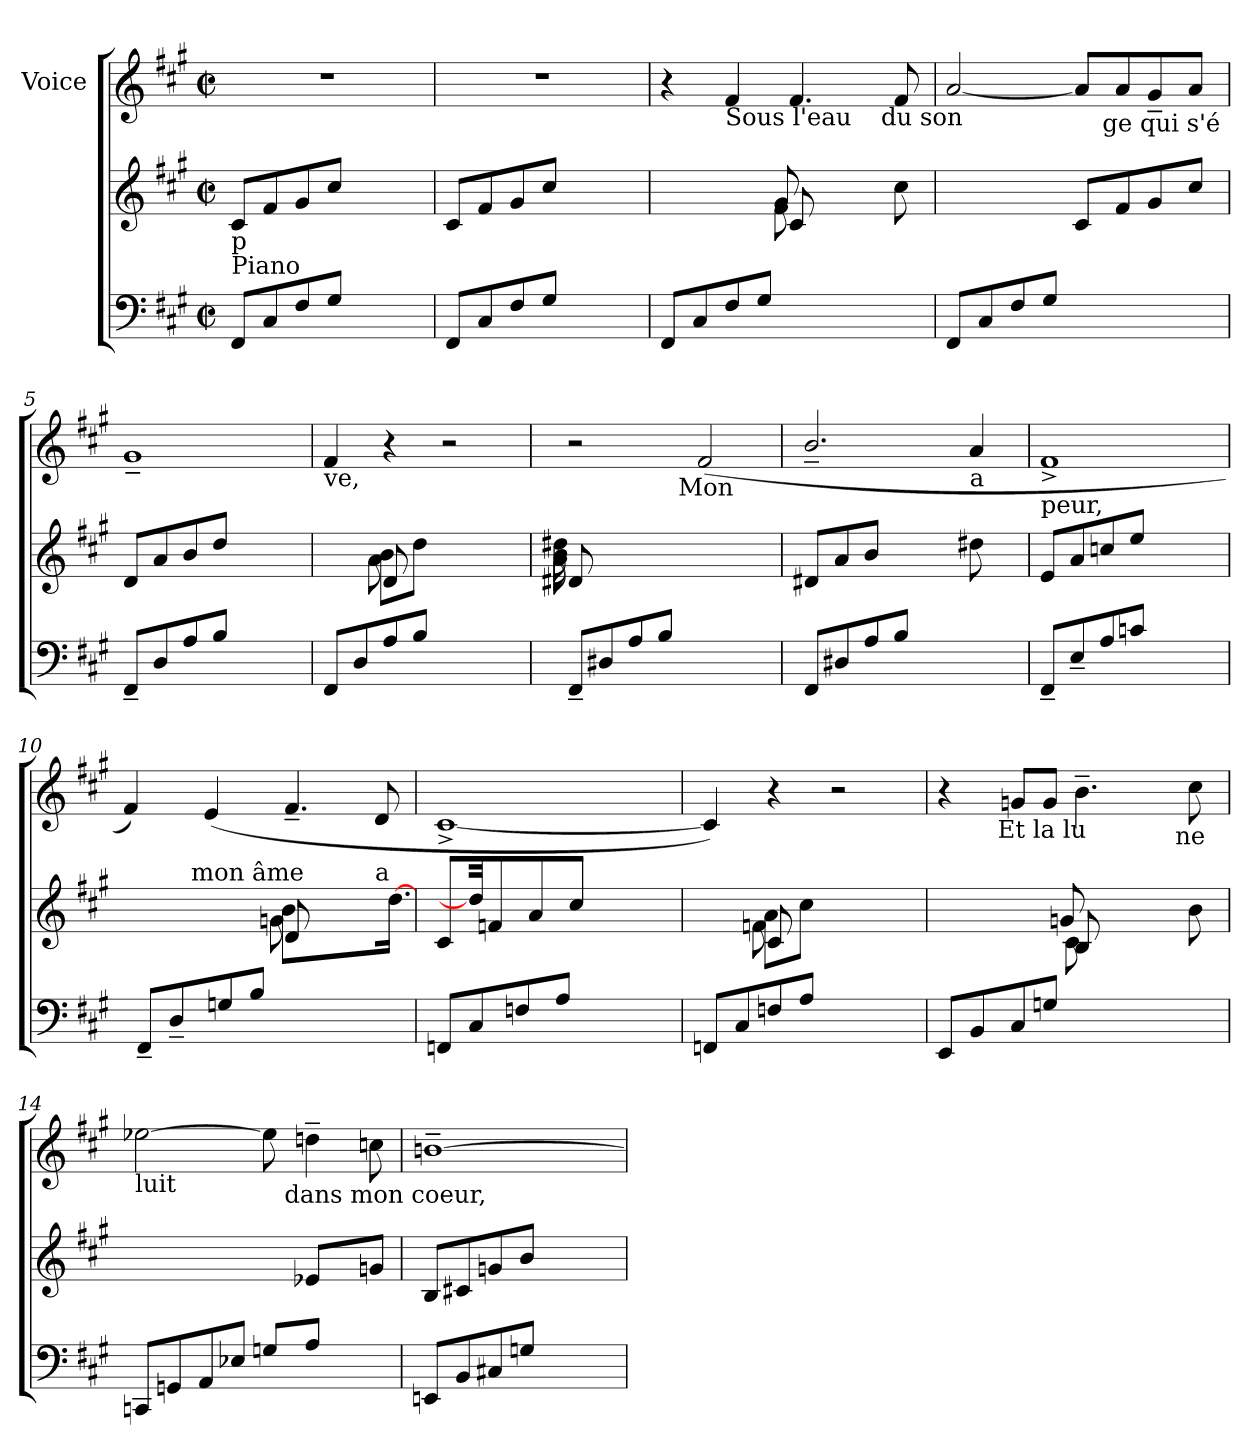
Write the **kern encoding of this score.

**kern	**kern	**kern
*part2	*part2	*part1
*staff3	*staff2	*staff1
*	*	*I"Voice
*clefF4	*clefG2	*clefG2
*k[f#c#g#]	*k[f#c#g#]	*k[f#c#g#]
*A:	*A:	*A:
*M2/2	*M2/2	*M2/2
*met(c|)	*met(c|)	*met(c|)
=1	=1	=1
!LO:TX:a:t=Piano	!	!
!LO:TX:a:t=p	!	!
!	!	!LO:N:vis=1
8FF#/L	8c#/L	1r
8C#/	8f#/	.
8F#/	8g#/	.
8G#/J	8cc#/J	.
2ryy	2ryy	.
=2	=2	=2
!	!	!LO:N:vis=1
8FF#/L	8c#/L	1r
8C#/	8f#/	.
8F#/	8g#/	.
8G#/J	8cc#/J	.
2ryy	2ryy	.
=3	=3	=3
*	*^	*^
*	*	*^	*	*
8FF#/L	2ryy	2ryy	2ryy	4r	2ryy
8C#/	.	.	.	.	.
!	!	!	!	!LO:TX:b:t=Sous l'eau	!
8F#/	.	.	.	4f#/	.
8G#/J	.	.	.	.	.
2ryy	8c#/	8f#\	8g#/	4.f#/	4ryy
.	4.ryy	4.ryy	4ryy	.	.
.	.	.	.	.	16.ryy
!	!	!	!	!	!LO:TX:b:t=du son
.	.	.	.	.	8ryy
.	.	.	8cc#\	8f#/	.
.	.	.	.	.	32ryy
*	*v	*v	*v	*	*
=4	=4	=4	=4
8FF#/L	2ryy	[<2a/	2ryy
8C#/	.	.	.
8F#/	.	.	.
8G#/J	.	.	.
2ryy	8c#/L	8a/L]	16.ryy
!	!	!	!LO:TX:b:t=ge qui s'é
.	.	.	4ryy
.	8f#/	8a/	.
.	8g#/	8g#~</	.
.	.	.	8ryy
.	8cc#/J	8a/J	.
.	.	.	32ryy
!!LO:LB:g=z
=5	=5	=5	=5
!	!	!LO:TX:b:t=lè	!
*	*	*v	*v
8FF#~>/L	8d/L	1g#~<
8D/	8a/	.
8A/	8b/	.
8B/J	8dd/J	.
2ryy	2ryy	.
=6	=6	=6
*	*^	*
*	*	*^	*
!	!	!	!	!LO:TX:b:t=ve,
8FF#/L	4ryy	4ryy	4ryy	4f#/
8D/	.	.	.	.
8A/	8d/	8a\	8b\L	4r
8B/J	2ryy	2ryy	8dd\J	.
2ryy	.	.	2ryy	2r
.	8ryy	8ryy	.	.
=7	=7	=7	=7	=7
*	*	*	*^	*
!	!	!	!	!	!LO:TX:a:i:t=expressif
*	*	*	*	*	*^
8FF#~>/L	8d#X/	8a\	8b\	8dd#X\	2r	4..ryy
8D#X/	2..ryy	2..ryy	2..ryy	2..ryy	.	.
8A/	.	.	.	.	.	.
8B/J	.	.	.	.	.	.
!	!	!	!	!	!	!LO:TX:b:t=Mon
.	.	.	.	.	.	2ryy
2ryy	.	.	.	.	(2f#/	.
.	.	.	.	.	.	16ryy
=8	=8	=8	=8	=8	=8	=8
!	!	!	!	!	!LO:TX:b:t=âme	!
*	*v	*v	*v	*v	*	*
*	*	*v	*v
8FF#/L	8d#X/L	2.b~>/
8D#X/	8a/	.
8A/	8b/J	.
8B/J	4.ryy	.
2ryy	.	.
!	!	!LO:TX:b:t=a
.	8dd#X\	4a/
.	8ryy	.
!!LO:LB:g=z
=9	=9	=9
!	!LO:TX:a:t=peur,	!
8FF#~>/L	8e/L	1f#^<
8E~</	8a/	.
8A/	8ccn/	.
8cn/J	8ee/J	.
2ryy	2ryy	.
=10	=10	=10
*	*^	*
*	*	*^	*
32ryy	8..ryy	2ryy	2ryy	4f#/)
8FF#~>/L	.	.	.	.
8D~</	.	.	.	.
!	!LO:TX:a:t=mon âme	!	!	!
.	4ryy	.	.	.
.	.	.	.	(4e/
8Gn/	.	.	.	.
8B/J	.	.	.	.
.	32ryy	.	.	.
.	8d/	8gn\	8b\L	4.f#~</
4...ryy	.	.	.	.
.	4.ryy	4.ryy	4ryy	.
!	!	!	!LO:TX:a:t=a	!
.	.	.	32ryy	8d/
.	.	.	[16.dd\J	.
=11	=11	=11	=11	=11
!	!LO:TX:a:t=peur.	!	!	!
*	*v	*v	*v	*
8FFn/L	8c#/L	[<1c#^<
8C#/	32dd\J]	.
.	8fn/	.
8Fn/	.	.
.	8a/	.
8A/J	.	.
.	8cc#/J	.
2ryy	.	.
.	4...ryy	.
=12	=12	=12
*	*^	*
*	*	*^	*
8FFn/L	4ryy	4ryy	4ryy	4c#/])
8C#/	.	.	.	.
8Fn/	8c#/	8fn\	8a\L	4r
8A/J	2ryy	2ryy	8cc#\J	.
2ryy	.	.	2ryy	2r
.	8ryy	8ryy	.	.
!!LO:LB:g=z
=13	=13	=13	=13	=13
*	*	*	*	*^
*	*	*	*	*	*^
8EE/L	2ryy	2ryy	2ryy	4r	8..ryy	2ryy
8BB/	.	.	.	.	.	.
!	!	!	!	!	!LO:TX:b:t=Et la lu	!
.	.	.	.	.	2ryy	.
8C#/	.	.	.	8gn/L	.	.
8Gn/J	.	.	.	8g/J	.	.
2ryy	8B/	8c#\	8gn/	4.b~>\	.	4ryy
.	4.ryy	4.ryy	4ryy	.	.	.
.	.	.	.	.	4ryy	.
.	.	.	.	.	.	16.ryy
!	!	!	!	!	!	!LO:TX:b:t=ne
.	.	.	.	.	.	8ryy
.	.	.	8b\	8cc#\	.	.
.	.	.	.	.	32ryy	32ryy
=14	=14	=14	=14	=14	=14	=14
!	!	!	!	!LO:TX:b:t=luit	!	!
*	*v	*v	*v	*	*	*
*	*	*	*v	*v
8CCn/L	2ryy	[>2ee-X\	2ryy
8GGn/	.	.	.
8AA/	.	.	.
8E-X/J	.	.	.
8Gn/L	8ryy	8ee-\]	16ryy
!	!	!	!LO:TX:b:t=dans mon coeur,
.	.	.	4..ryy
8A/J	8e-X/L	4ddn~>\	.
4ryy	8ryy	.	.
.	8gn/J	8ccn\	.
*	*	*v	*v
=15	=15	=15
8EEn/L	8B/L	[>1bn~>
8BB/	8c#X/	.
8C#X/	8gn/	.
8Gn/J	8b/J	.
2ryy	2ryy	.
=	=	=
*-	*-	*-
